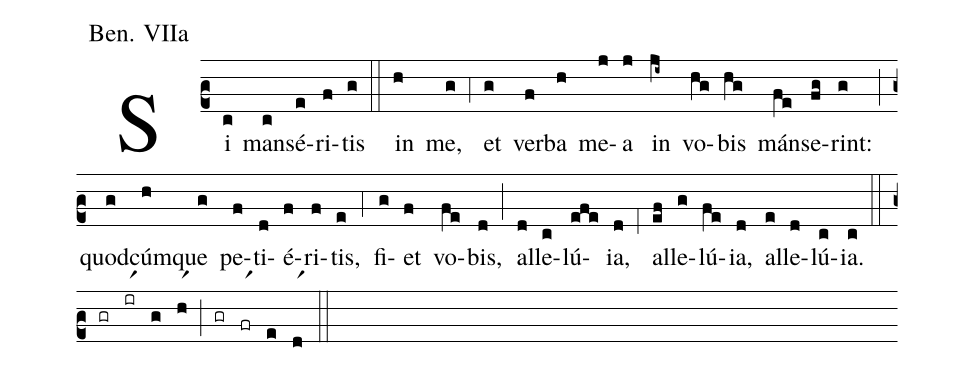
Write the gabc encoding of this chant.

annotation: Ben. VIIa;
%%
(c2) Si(c) man(c)sé(e)ri(f)tis(g) (::) in(h) me,(g) (;4) et(g) ver(f)ba(h) me(j)a(j) in(ji~) vo(hg)bis(hg) mán(fe)se(fg)rint:(g) (;) quod(g)cúm(h)que(g) pe(f)ti(d)é(f)ri(f)tis,(e) (;4) fi(g)et(f) vo(fe)bis,(d) (;) al(d)le(c)lú(efe)ia,(d) (;2) al(ef)le(g)lú(fe)ia,(d) al(e)le(d)lú(c)ia.(c) (::) (gr)(irr1)(g)(hr1)(;)(gr)(frr1)(e)(dr1)(::)
